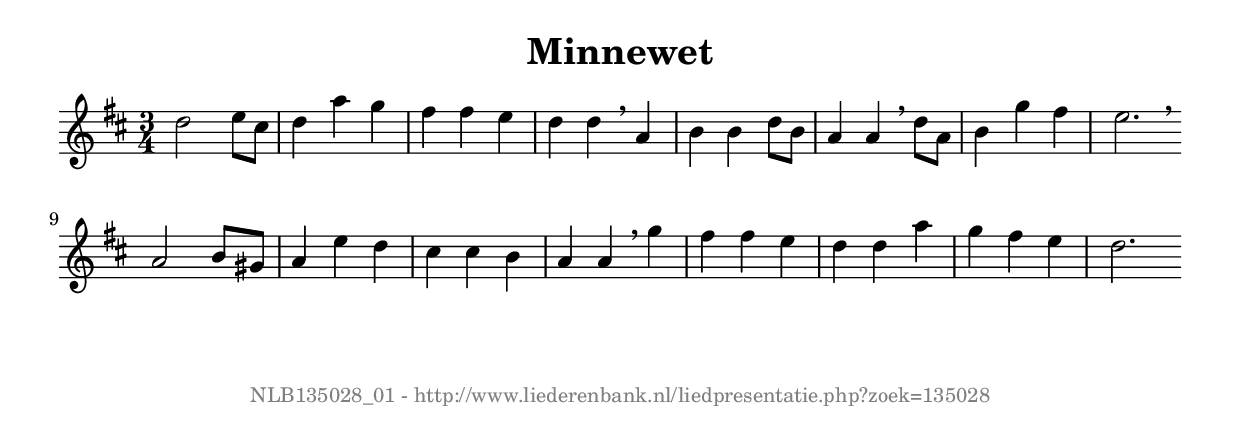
%
% produced by wce2krn 1.64 (7 June 2014)
%
\version"2.16"
#(append! paper-alist '(("long" . (cons (* 210 mm) (* 2000 mm)))))
#(set-default-paper-size "long")
sb = {\breathe}
mBreak = {\breathe }
bBreak = {\breathe }
x = {\once\override NoteHead #'style = #'cross }
gl=\glissando
itime={\override Staff.TimeSignature #'stencil = ##f }
ficta = {\once\set suggestAccidentals = ##t}
fine = {\once\override Score.RehearsalMark #'self-alignment-X = #1 \mark \markup {\italic{Fine}}}
dc = {\once\override Score.RehearsalMark #'self-alignment-X = #1 \mark \markup {\italic{D.C.}}}
dcf = {\once\override Score.RehearsalMark #'self-alignment-X = #1 \mark \markup {\italic{D.C. al Fine}}}
dcc = {\once\override Score.RehearsalMark #'self-alignment-X = #1 \mark \markup {\italic{D.C. al Coda}}}
ds = {\once\override Score.RehearsalMark #'self-alignment-X = #1 \mark \markup {\italic{D.S.}}}
dsf = {\once\override Score.RehearsalMark #'self-alignment-X = #1 \mark \markup {\italic{D.S. al Fine}}}
dsc = {\once\override Score.RehearsalMark #'self-alignment-X = #1 \mark \markup {\italic{D.S. al Coda}}}
pv = {\set Score.repeatCommands = #'((volta "1"))}
sv = {\set Score.repeatCommands = #'((volta "2"))}
tv = {\set Score.repeatCommands = #'((volta "3"))}
qv = {\set Score.repeatCommands = #'((volta "4"))}
xv = {\set Score.repeatCommands = #'((volta #f))}
\header{ tagline = ""
title = "Minnewet"
}
\score {{
\key d \major
\relative g'
{
\set melismaBusyProperties = #'()
\time 3/4
\tempo 4=120
\override Score.MetronomeMark #'transparent = ##t
\override Score.RehearsalMark #'break-visibility = #(vector #t #t #f)
d'2 e8 cis d4 a'4 g fis fis e d d \sb a b b d8 b a4 a \sb d8 a b4 g' fis e2. \bar ":|:" \bBreak
a,2 b8 gis a4 e'd cis cis b a a \sb g' fis fis e d d a' g fis e d2. \bar ":|"
 }}
 \midi { }
 \layout {
            indent = 0.0\cm
}
}
\markup { \vspace #0 } \markup { \with-color #grey \fill-line { \center-column { \smaller "NLB135028_01 - http://www.liederenbank.nl/liedpresentatie.php?zoek=135028" } } }
